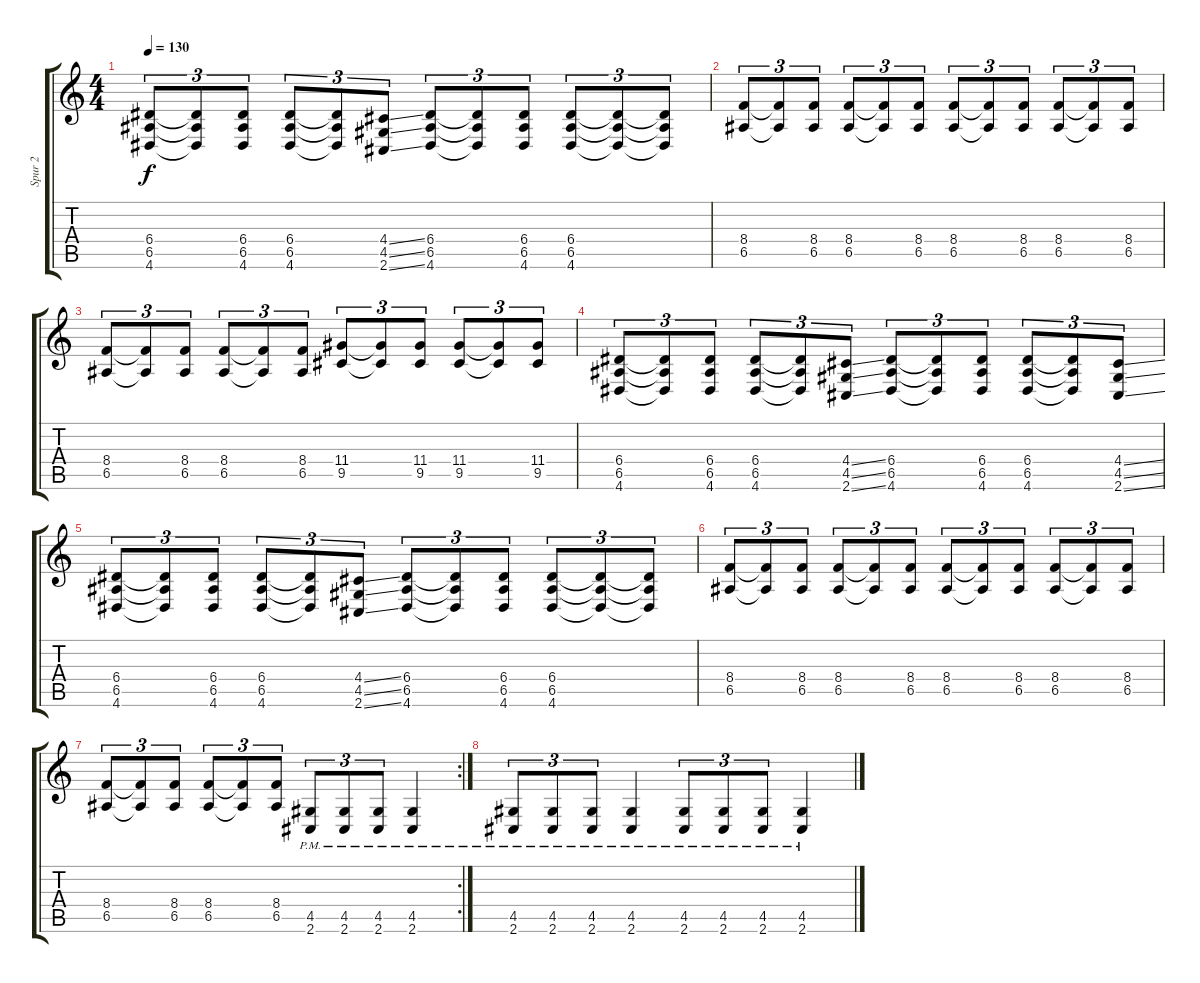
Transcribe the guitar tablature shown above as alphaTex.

\track ("Spur 2" "Spur 2") {instrument distortionguitar}
\staff {score tabs}
\tuning (B3 Gb3 D3 A2 E2 B1) {hide}
\ts (4 4)
\tempo 130
\clef g2
\ks c
(6.4 6.5 4.6).8{tu (3 2) dy f} (6.4{t} 6.5{t} 4.6{t}).8{tu (3 2)} (6.4 6.5 4.6).8{tu (3 2)} (6.4 6.5 4.6).8{tu (3 2)} (6.4{t} 6.5{t} 4.6{t}).8{tu (3 2)} (4.4{ss} 4.5{ss} 2.6{ss}).8{tu (3 2)} (6.4 6.5 4.6).8{tu (3 2)} (6.4{t} 6.5{t} 4.6{t}).8{tu (3 2)} (6.4 6.5 4.6).8{tu (3 2)} (6.4 6.5 4.6).8{tu (3 2)} (6.4{t} 6.5{t} 4.6{t}).8{tu (3 2)} (6.4{t} 6.5{t} 4.6{t}).8{tu (3 2)} |
(8.4 6.5).8{tu (3 2)} (8.4{t} 6.5{t}).8{tu (3 2)} (8.4 6.5).8{tu (3 2)} (8.4 6.5).8{tu (3 2)} (8.4{t} 6.5{t}).8{tu (3 2)} (8.4 6.5).8{tu (3 2)} (8.4 6.5).8{tu (3 2)} (8.4{t} 6.5{t}).8{tu (3 2)} (8.4 6.5).8{tu (3 2)} (8.4 6.5).8{tu (3 2)} (8.4{t} 6.5{t}).8{tu (3 2)} (8.4 6.5).8{tu (3 2)} |
(8.4 6.5).8{tu (3 2)} (8.4{t} 6.5{t}).8{tu (3 2)} (8.4 6.5).8{tu (3 2)} (8.4 6.5).8{tu (3 2)} (8.4{t} 6.5{t}).8{tu (3 2)} (8.4 6.5).8{tu (3 2)} (11.4 9.5).8{tu (3 2)} (11.4{t} 9.5{t}).8{tu (3 2)} (11.4 9.5).8{tu (3 2)} (11.4 9.5).8{tu (3 2)} (11.4{t} 9.5{t}).8{tu (3 2)} (11.4 9.5).8{tu (3 2)} |
(6.4 6.5 4.6).8{tu (3 2)} (6.4{t} 6.5{t} 4.6{t}).8{tu (3 2)} (6.4 6.5 4.6).8{tu (3 2)} (6.4 6.5 4.6).8{tu (3 2)} (6.4{t} 6.5{t} 4.6{t}).8{tu (3 2)} (4.4{ss} 4.5{ss} 2.6{ss}).8{tu (3 2)} (6.4 6.5 4.6).8{tu (3 2)} (6.4{t} 6.5{t} 4.6{t}).8{tu (3 2)} (6.4 6.5 4.6).8{tu (3 2)} (6.4 6.5 4.6).8{tu (3 2)} (6.4{t} 6.5{t} 4.6{t}).8{tu (3 2)} (4.4{ss} 4.5{ss} 2.6{ss}).8{tu (3 2)} |
(6.4 6.5 4.6).8{tu (3 2)} (6.4{t} 6.5{t} 4.6{t}).8{tu (3 2)} (6.4 6.5 4.6).8{tu (3 2)} (6.4 6.5 4.6).8{tu (3 2)} (6.4{t} 6.5{t} 4.6{t}).8{tu (3 2)} (4.4{ss} 4.5{ss} 2.6{ss}).8{tu (3 2)} (6.4 6.5 4.6).8{tu (3 2)} (6.4{t} 6.5{t} 4.6{t}).8{tu (3 2)} (6.4 6.5 4.6).8{tu (3 2)} (6.4 6.5 4.6).8{tu (3 2)} (6.4{t} 6.5{t} 4.6{t}).8{tu (3 2)} (6.4{t} 6.5{t} 4.6{t}).8{tu (3 2)} |
(8.4 6.5).8{tu (3 2)} (8.4{t} 6.5{t}).8{tu (3 2)} (8.4 6.5).8{tu (3 2)} (8.4 6.5).8{tu (3 2)} (8.4{t} 6.5{t}).8{tu (3 2)} (8.4 6.5).8{tu (3 2)} (8.4 6.5).8{tu (3 2)} (8.4{t} 6.5{t}).8{tu (3 2)} (8.4 6.5).8{tu (3 2)} (8.4 6.5).8{tu (3 2)} (8.4{t} 6.5{t}).8{tu (3 2)} (8.4 6.5).8{tu (3 2)} |
\rc 2
(8.4 6.5).8{tu (3 2)} (8.4{t} 6.5{t}).8{tu (3 2)} (8.4 6.5).8{tu (3 2)} (8.4 6.5).8{tu (3 2)} (8.4{t} 6.5{t}).8{tu (3 2)} (8.4 6.5).8{tu (3 2)} (4.5{pm} 2.6{pm}).8{tu (3 2)} (4.5{pm} 2.6{pm}).8{tu (3 2)} (4.5{pm} 2.6{pm}).8{tu (3 2)} (4.5{pm} 2.6{pm}).4 |
(4.5{pm} 2.6{pm}).8{tu (3 2)} (4.5{pm} 2.6{pm}).8{tu (3 2)} (4.5{pm} 2.6{pm}).8{tu (3 2)} (4.5{pm} 2.6{pm}).4 (4.5{pm} 2.6{pm}).8{tu (3 2)} (4.5{pm} 2.6{pm}).8{tu (3 2)} (4.5{pm} 2.6{pm}).8{tu (3 2)} (4.5{pm} 2.6{pm}).4
